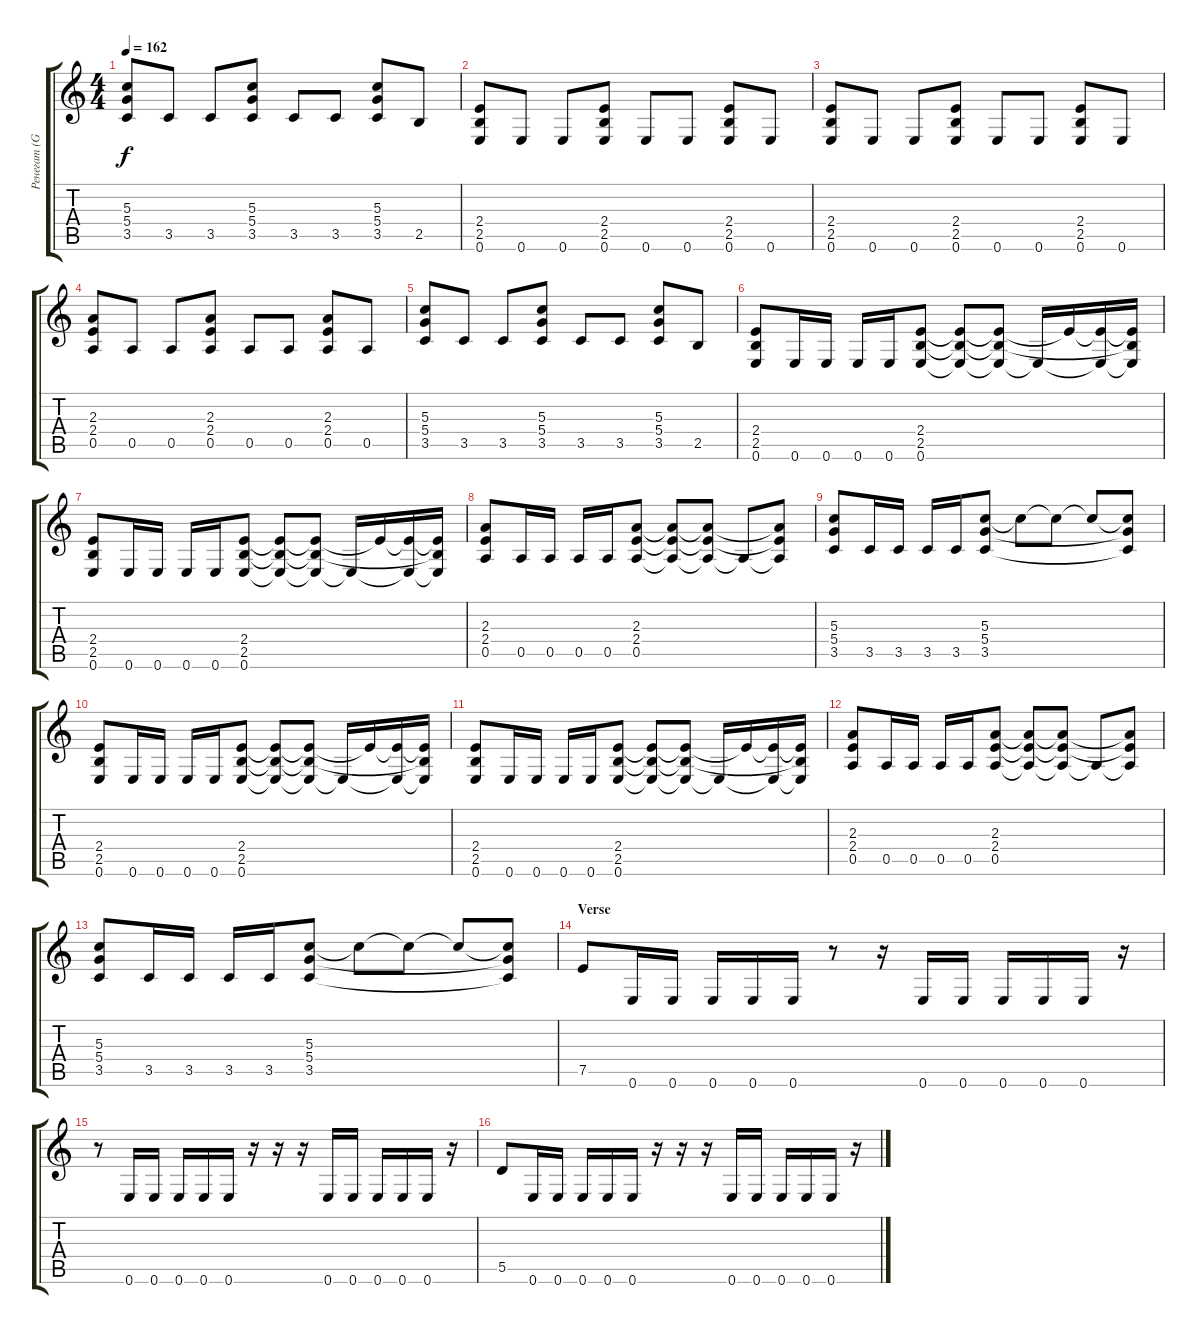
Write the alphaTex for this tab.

\track ("Ренегат (Guitar 1)" "Ренегат (G") {instrument distortionguitar}
\staff {score tabs}
\tuning (E4 B3 G3 D3 A2 E2) {hide}
\ts (4 4)
\tempo 162
\clef g2
\ks c
(5.3 5.4 3.5).8{dy f} 3.5.8 3.5.8 (5.3 5.4 3.5).8 3.5.8 3.5.8 (5.3 5.4 3.5).8 2.5.8 |
(2.4 2.5 0.6).8 0.6.8 0.6.8 (2.4 2.5 0.6).8 0.6.8 0.6.8 (2.4 2.5 0.6).8 0.6.8 |
(2.4 2.5 0.6).8 0.6.8 0.6.8 (2.4 2.5 0.6).8 0.6.8 0.6.8 (2.4 2.5 0.6).8 0.6.8 |
(2.3 2.4 0.5).8 0.5.8 0.5.8 (2.3 2.4 0.5).8 0.5.8 0.5.8 (2.3 2.4 0.5).8 0.5.8 |
(5.3 5.4 3.5).8 3.5.8 3.5.8 (5.3 5.4 3.5).8 3.5.8 3.5.8 (5.3 5.4 3.5).8 2.5.8 |
(2.4 2.5 0.6).8 0.6.16 0.6.16 0.6.16 0.6.16 (2.4 2.5 0.6).8 (2.4{t} 2.5{t} 0.6{t}).8 (2.4{t} 2.5{t} 0.6{t}).8 0.6{t}.16 2.4{t}.16 (2.4{t} 0.6{t}).16 (2.4{t} 2.5{t} 0.6{t}).16 |
(2.4 2.5 0.6).8 0.6.16 0.6.16 0.6.16 0.6.16 (2.4 2.5 0.6).8 (2.4{t} 2.5{t} 0.6{t}).8 (2.4{t} 2.5{t} 0.6{t}).8 0.6{t}.16 2.4{t}.16 (2.4{t} 0.6{t}).16 (2.4{t} 2.5{t} 0.6{t}).16 |
(2.3 2.4 0.5).8 0.5.16 0.5.16 0.5.16 0.5.16 (2.3 2.4 0.5).8 (2.3{t} 2.4{t} 0.5{t}).8 (2.3{t} 2.4{t} 0.5{t}).8 0.5{t}.8 (2.3{t} 2.4{t} 0.5{t}).8 |
(5.3 5.4 3.5).8 3.5.16 3.5.16 3.5.16 3.5.16 (5.3 5.4 3.5).8 5.3{t}.8 5.3{t}.8 5.3{t}.8 (5.3{t} 5.4{t} 3.5{t}).8 |
(2.4 2.5 0.6).8 0.6.16 0.6.16 0.6.16 0.6.16 (2.4 2.5 0.6).8 (2.4{t} 2.5{t} 0.6{t}).8 (2.4{t} 2.5{t} 0.6{t}).8 0.6{t}.16 2.4{t}.16 (2.4{t} 0.6{t}).16 (2.4{t} 2.5{t} 0.6{t}).16 |
(2.4 2.5 0.6).8 0.6.16 0.6.16 0.6.16 0.6.16 (2.4 2.5 0.6).8 (2.4{t} 2.5{t} 0.6{t}).8 (2.4{t} 2.5{t} 0.6{t}).8 0.6{t}.16 2.4{t}.16 (2.4{t} 0.6{t}).16 (2.4{t} 2.5{t} 0.6{t}).16 |
(2.3 2.4 0.5).8 0.5.16 0.5.16 0.5.16 0.5.16 (2.3 2.4 0.5).8 (2.3{t} 2.4{t} 0.5{t}).8 (2.3{t} 2.4{t} 0.5{t}).8 0.5{t}.8 (2.3{t} 2.4{t} 0.5{t}).8 |
(5.3 5.4 3.5).8 3.5.16 3.5.16 3.5.16 3.5.16 (5.3 5.4 3.5).8 5.3{t}.8 5.3{t}.8 5.3{t}.8 (5.3{t} 5.4{t} 3.5{t}).8 |
\section ("" "Verse")
7.5.8 0.6.16 0.6.16 0.6.16 0.6.16 0.6.16 r.8 r.16 0.6.16 0.6.16 0.6.16 0.6.16 0.6.16 r.16 |
r.8 0.6.16 0.6.16 0.6.16 0.6.16 0.6.16 r.16 r.16 r.16 0.6.16 0.6.16 0.6.16 0.6.16 0.6.16 r.16 |
5.5.8 0.6.16 0.6.16 0.6.16 0.6.16 0.6.16 r.16 r.16 r.16 0.6.16 0.6.16 0.6.16 0.6.16 0.6.16 r.16
